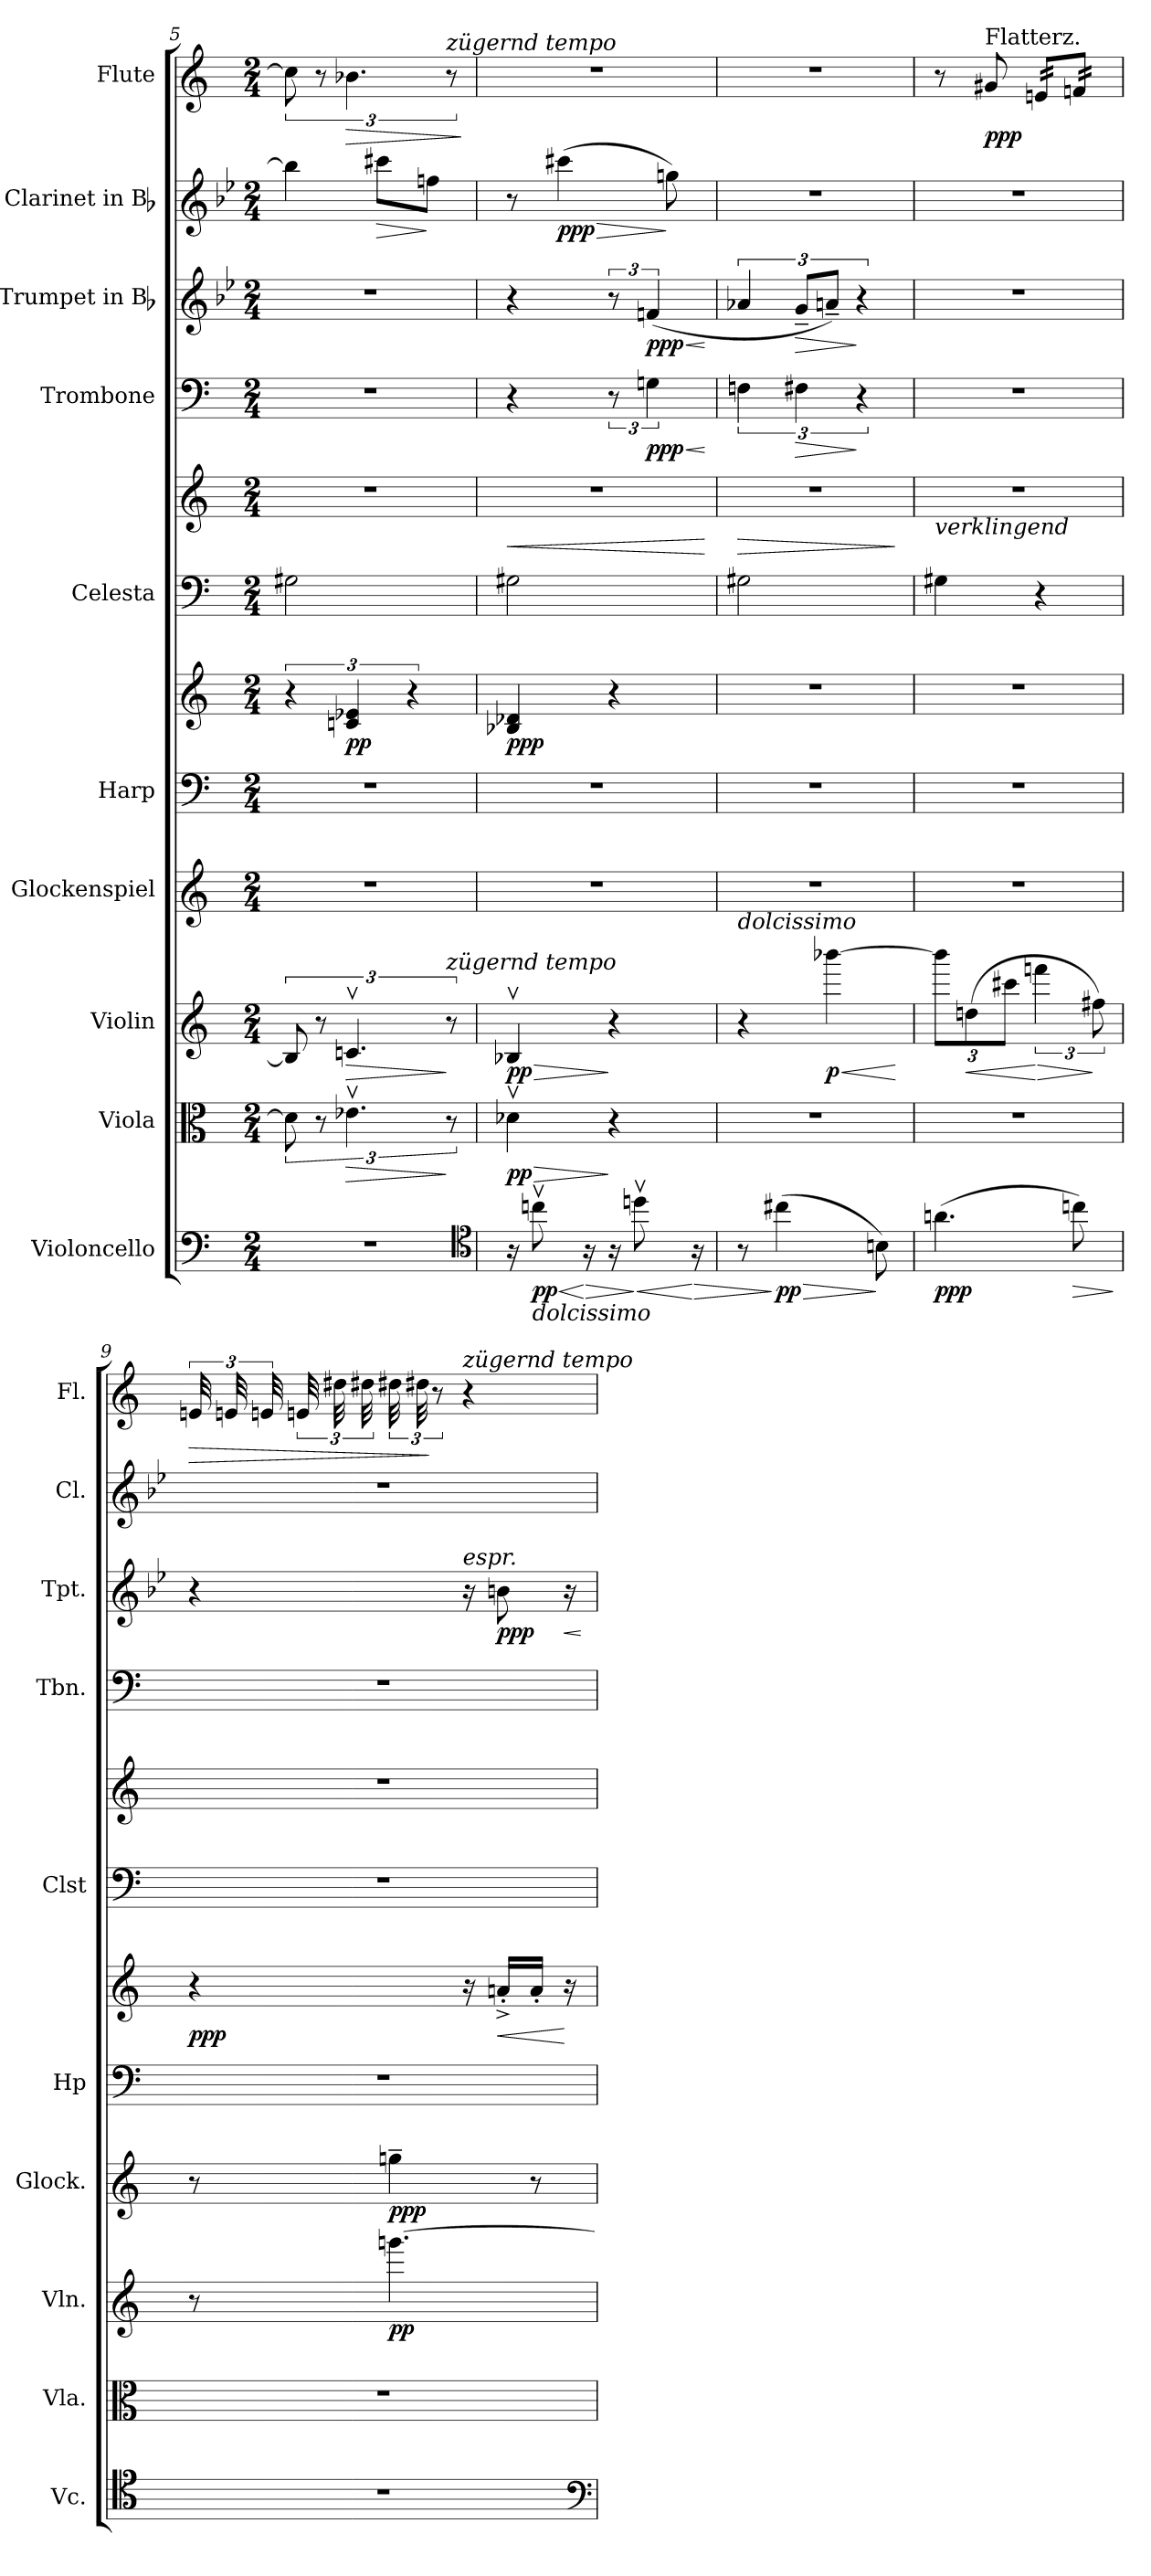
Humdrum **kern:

**kern	**dynam	**kern	**dynam	**kern	**dynam	**kern	**dynam	**kern	**kern	**dynam	**kern	**kern	**dynam	**kern	**dynam	**kern	**dynam	**kern	**dynam	**kern	**dynam
*part10	*part10	*part9	*part9	*part8	*part8	*part7	*part7	*part6	*part6	*part6	*part5	*part5	*part5	*part4	*part4	*part3	*part3	*part2	*part2	*part1	*part1
*staff12	*staff12	*staff11	*staff11	*staff10	*staff10	*staff9	*staff9	*staff8	*staff7	*staff7/8	*staff6	*staff5	*staff5/6	*staff4	*staff4	*staff3	*staff3	*staff2	*staff2	*staff1	*staff1
*I"Violoncello	*	*I"Viola	*	*I"Violin	*	*I"Glockenspiel	*	*I"Harp	*	*	*I"Celesta	*	*	*I"Trombone	*	*I"Trumpet in Bb	*	*I"Clarinet in Bb	*	*I"Flute	*
*I'Vc.	*	*I'Vla.	*	*I'Vln.	*	*I'Glock.	*	*I'Hp	*	*	*I'Clst	*	*	*I'Tbn.	*	*I'Tpt.	*	*I'Cl.	*	*I'Fl.	*
*clefF4	*	*clefC3	*	*clefG2	*	*clefG2	*	*clefF4	*clefG2	*	*clefF4	*clefG2	*	*clefF4	*	*clefG2	*	*clefG2	*	*clefG2	*
*k[]	*	*k[]	*	*k[]	*	*k[]	*	*k[]	*k[]	*	*k[]	*k[]	*	*k[]	*	*k[b-e-]	*	*k[b-e-]	*	*k[]	*
*M2/4	*	*M2/4	*	*M2/4	*	*M2/4	*	*M2/4	*M2/4	*	*M2/4	*M2/4	*	*M2/4	*	*M2/4	*	*M2/4	*	*M2/4	*
=5	=5	=5	=5	=5	=5	=5	=5	=5	=5	=5	=5	=5	=5	=5	=5	=5	=5	=5	=5	=5	=5
2r	.	12d]	.	12B]	.	2r	.	2r	6r	.	2G#X	2r	.	2r	.	2r	.	4bb]	.	12cc#]	.
.	.	12r	.	12r	.	.	.	.	.	.	.	.	.	.	.	.	.	.	.	12r	.
!	!	!	!LO:HP:b	!	!LO:HP:b	!	!	!	!	!	!	!	!	!	!	!	!	!	!	!	!LO:HP:b
.	.	6.e-Xv	>	6.cnv	>	.	.	.	6cn 6e-X	pp	.	.	.	.	.	.	.	.	.	6.b-X	>
!	!	!	!	!	!	!	!	!	!	!	!	!	!	!	!	!	!	!	!LO:HP:b	!	!
.	.	.	.	.	.	.	.	.	.	.	.	.	.	.	.	.	.	8ccc#XL	>	.	.
.	.	.	.	.	.	.	.	.	6r	.	.	.	.	.	.	.	.	.	.	.	.
.	.	.	.	.	.	.	.	.	.	.	.	.	.	.	.	.	.	8ffnJ	]	.	.
!	!	!	!	!	!	!	!	!	!	!	!	!	!	!	!	!	!	!	!	!LO:TX:a:i:t=zügernd tempo	!
!	!	!	!	!LO:TX:a:i:t=zügernd tempo	!	!	!	!	!	!	!	!	!	!	!	!	!	!	!	!	!
.	.	12r	]	12r	]	.	.	.	.	.	.	.	.	.	.	.	.	.	.	12r	.
*clefC4	*	*	*	*	*	*	*	*	*	*	*	*	*	*	*	*	*	*	*	*	*
.	.	.	.	.	.	.	.	.	.	.	.	.	.	.	.	.	.	.	.	.	]
=6	=6	=6	=6	=6	=6	=6	=6	=6	=6	=6	=6	=6	=6	=6	=6	=6	=6	=6	=6	=6	=6
!	!	!	!LO:HP:b	!	!LO:HP:b	!	!	!	!	!	!	!	!	!	!	!	!	!	!	!	!
16r	.	4d-Xv	> pp	4B-Xv	> pp	2r	.	2r	4B-X 4d-X	ppp	2G#X	2r	<	4r	.	4r	.	8r	.	2r	.
!LO:TX:b:i:t=dolcissimo	!	!	!	!	!	!	!	!	!	!	!	!	!	!	!	!	!	!	!	!	!
!	!LO:HP:b	!	!	!	!	!	!	!	!	!	!	!	!	!	!	!	!	!	!	!	!
8ccnv	< pp	.	.	.	.	.	.	.	.	.	.	.	.	.	.	.	.	.	.	.	.
!	!	!	!	!	!	!	!	!	!	!	!	!	!	!	!	!	!	!	!LO:HP:b	!	!
.	.	.	.	.	.	.	.	.	.	.	.	.	.	.	.	.	.	(4ccc#X	> ppp	.	.
!	!LO:HP:n=1:b	!	!	!	!	!	!	!	!	!	!	!	!	!	!	!	!	!	!	!	!
16r	[ >	.	.	.	.	.	.	.	.	.	.	.	.	.	.	.	.	.	.	.	.
16r	.	4r	]	4r	]	.	.	.	4r	.	.	.	.	12r	.	12r	.	.	.	.	.
!	!LO:HP:n=1:b	!	!	!	!	!	!	!	!	!	!	!	!	!	!	!	!	!	!	!	!
8ddnv	] <	.	.	.	.	.	.	.	.	.	.	.	.	.	.	.	.	.	.	.	.
!	!	!	!	!	!	!	!	!	!	!	!	!	!	!	!LO:HP:b	!	!LO:HP:b	!	!	!	!
.	.	.	.	.	.	.	.	.	.	.	.	.	.	6Gn	< ppp	(6fn	< ppp	.	.	.	.
.	.	.	.	.	.	.	.	.	.	.	.	.	.	.	.	.	.	8ggn)	]	.	.
!	!LO:HP:n=1:b	!	!	!	!	!	!	!	!	!	!	!	!	!	!	!	!	!	!	!	!
16r	[ >	.	.	.	.	.	.	.	.	.	.	.	.	.	.	.	.	.	.	.	.
.	.	.	.	.	.	.	.	.	.	.	.	.	[	.	[	.	[	.	.	.	.
=7	=7	=7	=7	=7	=7	=7	=7	=7	=7	=7	=7	=7	=7	=7	=7	=7	=7	=7	=7	=7	=7
!	!	!	!	!LO:TX:a:i:t=dolcissimo	!	!	!	!	!	!	!	!	!	!	!	!	!	!	!	!	!
8r	.	2r	.	4r	.	2r	.	2r	2r	.	2G#X	2r	>	6Fn	.	6a-X	.	2r	.	2r	.
!	!LO:HP:n=1:b	!	!	!	!	!	!	!	!	!	!	!	!	!	!	!	!	!	!	!	!
(4cc#X	] > pp	.	.	.	.	.	.	.	.	.	.	.	.	.	.	.	.	.	.	.	.
!	!	!	!	!	!	!	!	!	!	!	!	!	!	!	!LO:HP:b	!	!LO:HP:b	!	!	!	!
.	.	.	.	.	.	.	.	.	.	.	.	.	.	6F#X	>	12g~L	>	.	.	.	.
!	!	!	!	!	!LO:HP:b	!	!	!	!	!	!	!	!	!	!	!	!	!	!	!	!
.	.	.	.	[4bbb-X	< p	.	.	.	.	.	.	.	.	.	.	12an~J)	.	.	.	.	.
.	.	.	.	.	.	.	.	.	.	.	.	.	.	6r	]	6r	]	.	.	.	.
8Bn)	]	.	.	.	.	.	.	.	.	.	.	.	.	.	.	.	.	.	.	.	.
.	.	.	.	.	[	.	.	.	.	.	.	.	]	.	.	.	.	.	.	.	.
=8	=8	=8	=8	=8	=8	=8	=8	=8	=8	=8	=8	=8	=8	=8	=8	=8	=8	=8	=8	=8	=8
!	!	!	!	!	!	!	!	!	!	!	!	!LO:TX:b:i:t=verklingend	!	!	!	!	!	!	!	!	!
(4.an	ppp	2r	.	12bbb-L]	.	2r	.	2r	2r	.	4G#X	2r	.	2r	.	2r	.	2r	.	8r	.
!	!	!	!	!	!LO:HP:b	!	!	!	!	!	!	!	!	!	!	!	!	!	!	!	!
.	.	.	.	(12ddn	<	.	.	.	.	.	.	.	.	.	.	.	.	.	.	.	.
!	!	!	!	!	!	!	!	!	!	!	!	!	!	!	!	!	!	!	!	!LO:TX:a:t=Flatterz.	!
.	.	.	.	.	.	.	.	.	.	.	.	.	.	.	.	.	.	.	.	8g#X	ppp
.	.	.	.	12ccc#XJ	.	.	.	.	.	.	.	.	.	.	.	.	.	.	.	.	.
!	!	!	!	!	!LO:HP:n=1:b	!	!	!	!	!	!	!	!	!	!	!	!	!	!	!	!
*	*	*	*	*	*	*	*	*	*	*	*	*	*	*	*	*	*	*	*	*tremolo	*
.	.	.	.	6fffn	[ >	.	.	.	.	.	4r	.	.	.	.	.	.	.	.	32enLLL	.
.	.	.	.	.	.	.	.	.	.	.	.	.	.	.	.	.	.	.	.	32en	.
.	.	.	.	.	.	.	.	.	.	.	.	.	.	.	.	.	.	.	.	32en	.
.	.	.	.	.	.	.	.	.	.	.	.	.	.	.	.	.	.	.	.	32en	.
!	!LO:HP:b	!	!	!	!	!	!	!	!	!	!	!	!	!	!	!	!	!	!	!	!
8ccn)	>	.	.	.	.	.	.	.	.	.	.	.	.	.	.	.	.	.	.	32fn	.
.	.	.	.	.	.	.	.	.	.	.	.	.	.	.	.	.	.	.	.	32fn	.
.	.	.	.	12ff#X)	]	.	.	.	.	.	.	.	.	.	.	.	.	.	.	.	.
.	.	.	.	.	.	.	.	.	.	.	.	.	.	.	.	.	.	.	.	32fn	.
.	.	.	.	.	.	.	.	.	.	.	.	.	.	.	.	.	.	.	.	32fnJJJ	.
.	]	.	.	.	.	.	.	.	.	.	.	.	.	.	.	.	.	.	.	.	.
=9	=9	=9	=9	=9	=9	=9	=9	=9	=9	=9	=9	=9	=9	=9	=9	=9	=9	=9	=9	=9	=9
!	!	!	!	!	!	!	!	!	!	!	!	!	!	!	!	!	!	!	!	!	!LO:HP:b
2r	.	2r	.	8r	.	8r	.	2r	4r	ppp	2r	2r	.	2r	.	4r	.	2r	.	48en	>
.	.	.	.	.	.	.	.	.	.	.	.	.	.	.	.	.	.	.	.	48en	.
.	.	.	.	.	.	.	.	.	.	.	.	.	.	.	.	.	.	.	.	48en	.
.	.	.	.	.	.	.	.	.	.	.	.	.	.	.	.	.	.	.	.	48en	.
.	.	.	.	.	.	.	.	.	.	.	.	.	.	.	.	.	.	.	.	48dd#X	.
.	.	.	.	.	.	.	.	.	.	.	.	.	.	.	.	.	.	.	.	48dd#X	.
.	.	.	.	[4.gggn	pp	4ggn~	ppp	.	.	.	.	.	.	.	.	.	.	.	.	48dd#X	.
.	.	.	.	.	.	.	.	.	.	.	.	.	.	.	.	.	.	.	.	48dd#X	.
*	*	*	*	*	*	*	*	*	*	*	*	*	*	*	*	*	*	*	*	*Xtremolo	*
.	.	.	.	.	.	.	.	.	.	.	.	.	.	.	.	.	.	.	.	12r	]
!	!	!	!	!	!	!	!	!	!	!	!	!	!	!	!	!	!	!	!	!LO:TX:a:i:t=zügernd tempo	!
!	!	!	!	!	!	!	!	!	!	!	!	!	!	!	!	!LO:TX:a:i:t=espr.	!	!	!	!	!
.	.	.	.	.	.	.	.	.	16r	.	.	.	.	.	.	16r	.	.	.	4r	.
.	.	.	.	.	.	.	.	.	16an'^LL	<	.	.	.	.	.	8bn	ppp	.	.	.	.
.	.	.	.	.	.	8r	.	.	16a'JJ	.	.	.	.	.	.	.	.	.	.	.	.
!	!	!	!	!	!	!	!	!	!	!	!	!	!	!	!	!	!LO:HP:b	!	!	!	!
.	.	.	.	.	.	.	.	.	16r	[	.	.	.	.	.	16r	<	.	.	.	.
*clefF4	*	*	*	*	*	*	*	*	*	*	*	*	*	*	*	*	*	*	*	*	*
.	.	.	.	.	.	.	.	.	.	.	.	.	.	.	.	.	[	.	.	.	.
=	=	=	=	=	=	=	=	=	=	=	=	=	=	=	=	=	=	=	=	=	=
*-	*-	*-	*-	*-	*-	*-	*-	*-	*-	*-	*-	*-	*-	*-	*-	*-	*-	*-	*-	*-	*-
